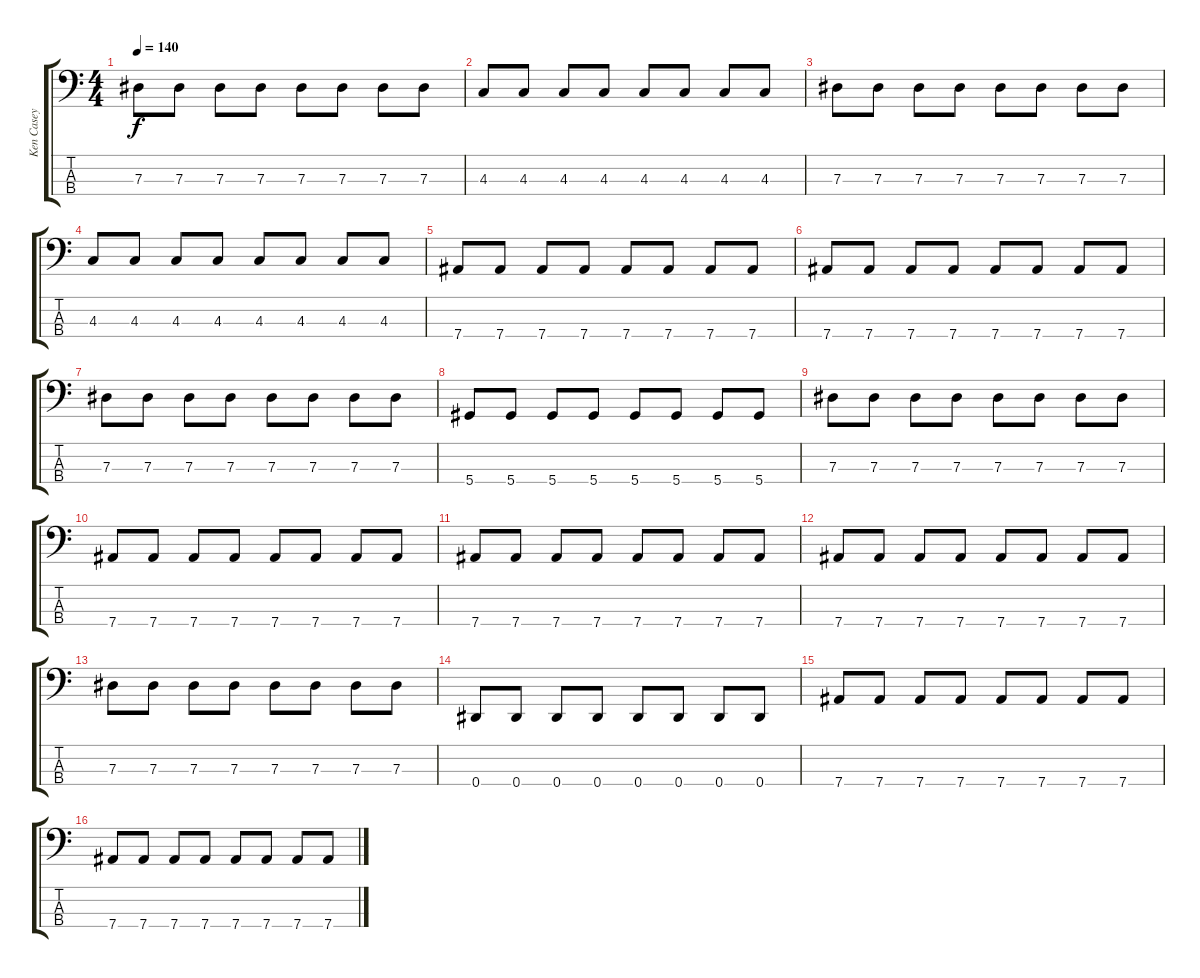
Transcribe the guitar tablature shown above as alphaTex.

\track ("Ken Casey" "Ken Casey") {instrument electricbasspick}
\staff {score tabs}
\tuning (Gb2 Db2 Ab1 Eb1) {hide}
\ts (4 4)
\tempo 140
\clef f4
\ks c
7.3.8{dy f} 7.3.8 7.3.8 7.3.8 7.3.8 7.3.8 7.3.8 7.3.8 |
4.3.8 4.3.8 4.3.8 4.3.8 4.3.8 4.3.8 4.3.8 4.3.8 |
7.3.8 7.3.8 7.3.8 7.3.8 7.3.8 7.3.8 7.3.8 7.3.8 |
4.3.8 4.3.8 4.3.8 4.3.8 4.3.8 4.3.8 4.3.8 4.3.8 |
7.4.8 7.4.8 7.4.8 7.4.8 7.4.8 7.4.8 7.4.8 7.4.8 |
7.4.8 7.4.8 7.4.8 7.4.8 7.4.8 7.4.8 7.4.8 7.4.8 |
7.3.8 7.3.8 7.3.8 7.3.8 7.3.8 7.3.8 7.3.8 7.3.8 |
5.4.8 5.4.8 5.4.8 5.4.8 5.4.8 5.4.8 5.4.8 5.4.8 |
7.3.8 7.3.8 7.3.8 7.3.8 7.3.8 7.3.8 7.3.8 7.3.8 |
7.4.8 7.4.8 7.4.8 7.4.8 7.4.8 7.4.8 7.4.8 7.4.8 |
7.4.8 7.4.8 7.4.8 7.4.8 7.4.8 7.4.8 7.4.8 7.4.8 |
7.4.8 7.4.8 7.4.8 7.4.8 7.4.8 7.4.8 7.4.8 7.4.8 |
7.3.8 7.3.8 7.3.8 7.3.8 7.3.8 7.3.8 7.3.8 7.3.8 |
0.4.8 0.4.8 0.4.8 0.4.8 0.4.8 0.4.8 0.4.8 0.4.8 |
7.4.8 7.4.8 7.4.8 7.4.8 7.4.8 7.4.8 7.4.8 7.4.8 |
7.4.8 7.4.8 7.4.8 7.4.8 7.4.8 7.4.8 7.4.8 7.4.8
